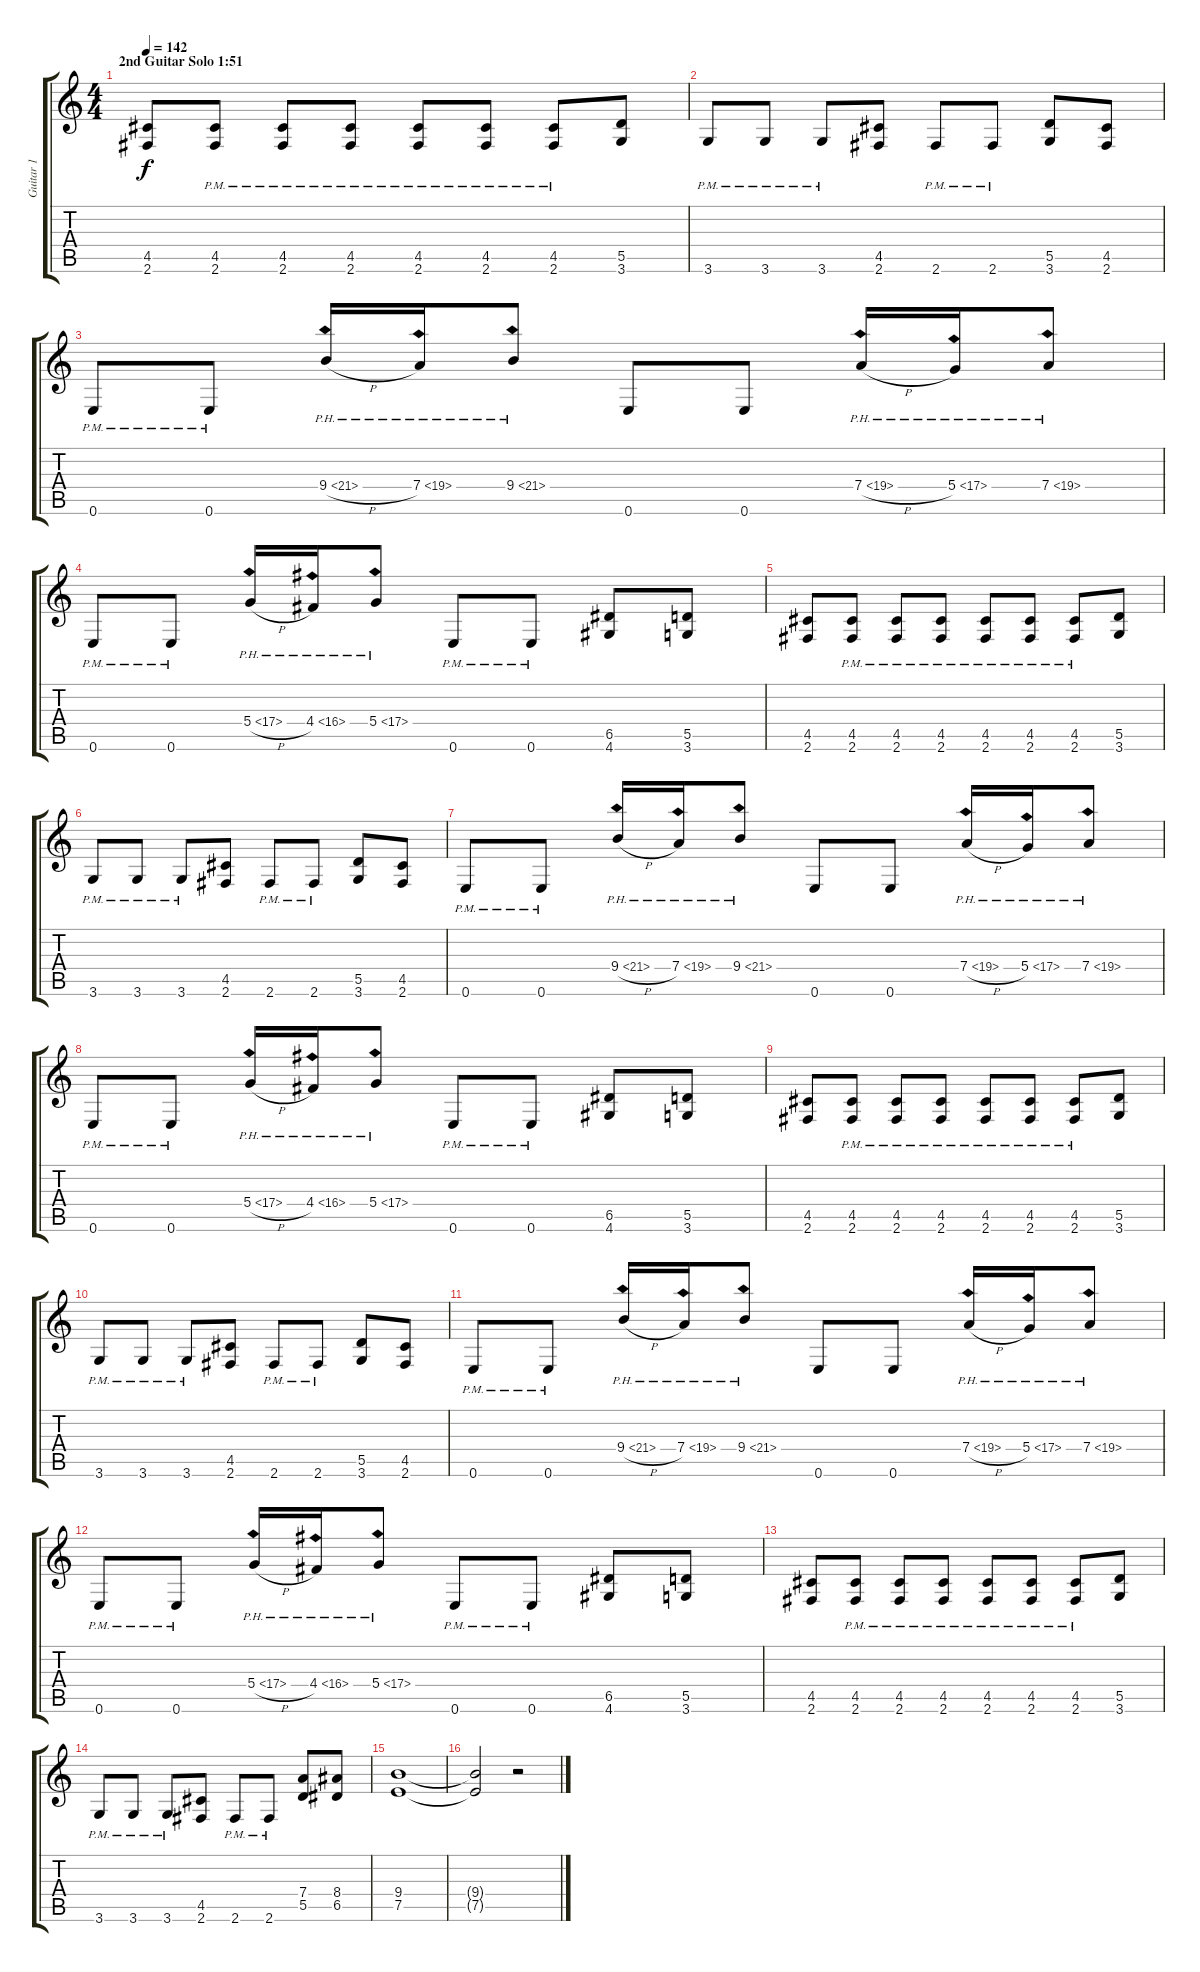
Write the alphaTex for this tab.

\track ("Guitar 1" "Guitar 1") {instrument distortionguitar}
\staff {score tabs}
\tuning (E4 B3 G3 D3 A2 E2) {hide}
\ts (4 4)
\section ("" "2nd Guitar Solo 1:51")
\tempo 142
\clef g2
\ks c
(4.5 2.6).8{dy f} (4.5{pm} 2.6{pm}).8 (4.5{pm} 2.6{pm}).8 (4.5{pm} 2.6{pm}).8 (4.5{pm} 2.6{pm}).8 (4.5{pm} 2.6{pm}).8 (4.5{pm} 2.6{pm}).8 (5.5 3.6).8 |
3.6{pm}.8 3.6{pm}.8 3.6{pm}.8 (4.5 2.6).8 2.6{pm}.8 2.6{pm}.8 (5.5 3.6).8 (4.5 2.6).8 |
0.6{pm}.8 0.6{pm}.8 9.4{ph 12 h}.16 7.4{ph 12}.16 9.4{ph 12}.8 0.6.8 0.6.8 7.4{ph 12 h}.16 5.4{ph 12}.16 7.4{ph 12}.8 |
0.6{pm}.8 0.6{pm}.8 5.4{ph 12 h}.16 4.4{ph 12}.16 5.4{ph 12}.8 0.6{pm}.8 0.6{pm}.8 (6.5 4.6).8 (5.5 3.6).8 |
(4.5 2.6).8 (4.5{pm} 2.6{pm}).8 (4.5{pm} 2.6{pm}).8 (4.5{pm} 2.6{pm}).8 (4.5{pm} 2.6{pm}).8 (4.5{pm} 2.6{pm}).8 (4.5{pm} 2.6{pm}).8 (5.5 3.6).8 |
3.6{pm}.8 3.6{pm}.8 3.6{pm}.8 (4.5 2.6).8 2.6{pm}.8 2.6{pm}.8 (5.5 3.6).8 (4.5 2.6).8 |
0.6{pm}.8 0.6{pm}.8 9.4{ph 12 h}.16 7.4{ph 12}.16 9.4{ph 12}.8 0.6.8 0.6.8 7.4{ph 12 h}.16 5.4{ph 12}.16 7.4{ph 12}.8 |
0.6{pm}.8 0.6{pm}.8 5.4{ph 12 h}.16 4.4{ph 12}.16 5.4{ph 12}.8 0.6{pm}.8 0.6{pm}.8 (6.5 4.6).8 (5.5 3.6).8 |
(4.5 2.6).8 (4.5{pm} 2.6{pm}).8 (4.5{pm} 2.6{pm}).8 (4.5{pm} 2.6{pm}).8 (4.5{pm} 2.6{pm}).8 (4.5{pm} 2.6{pm}).8 (4.5{pm} 2.6{pm}).8 (5.5 3.6).8 |
3.6{pm}.8 3.6{pm}.8 3.6{pm}.8 (4.5 2.6).8 2.6{pm}.8 2.6{pm}.8 (5.5 3.6).8 (4.5 2.6).8 |
0.6{pm}.8 0.6{pm}.8 9.4{ph 12 h}.16 7.4{ph 12}.16 9.4{ph 12}.8 0.6.8 0.6.8 7.4{ph 12 h}.16 5.4{ph 12}.16 7.4{ph 12}.8 |
0.6{pm}.8 0.6{pm}.8 5.4{ph 12 h}.16 4.4{ph 12}.16 5.4{ph 12}.8 0.6{pm}.8 0.6{pm}.8 (6.5 4.6).8 (5.5 3.6).8 |
(4.5 2.6).8 (4.5{pm} 2.6{pm}).8 (4.5{pm} 2.6{pm}).8 (4.5{pm} 2.6{pm}).8 (4.5{pm} 2.6{pm}).8 (4.5{pm} 2.6{pm}).8 (4.5{pm} 2.6{pm}).8 (5.5 3.6).8 |
3.6{pm}.8 3.6{pm}.8 3.6{pm}.8 (4.5 2.6).8 2.6{pm}.8 2.6{pm}.8 (7.4 5.5).8 (8.4 6.5).8 |
(9.4 7.5).1 |
(9.4{t} 7.5{t}).2 r.2
